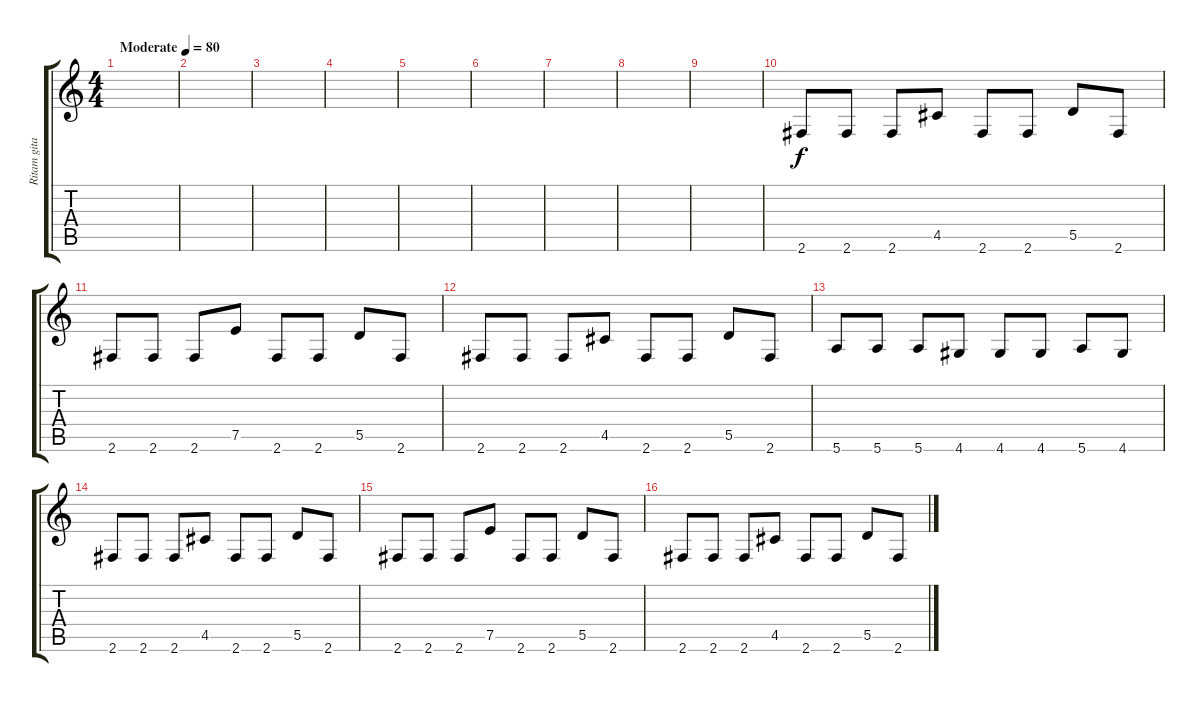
\track ("Ritam gitara" "Ritam gita") {instrument distortionguitar}
\staff {score tabs}
\tuning (E4 B3 G3 D3 A2 E2) {hide}
\ts (4 4)
\tempo (80 "Moderate")
\clef g2
\ks c
|
|
|
|
|
|
|
|
|
2.6.8 2.6.8 2.6.8 4.5.8 2.6.8 2.6.8 5.5.8 2.6.8 |
2.6.8 2.6.8 2.6.8 7.5.8 2.6.8 2.6.8 5.5.8 2.6.8 |
2.6.8 2.6.8 2.6.8 4.5.8 2.6.8 2.6.8 5.5.8 2.6.8 |
5.6.8 5.6.8 5.6.8 4.6.8 4.6.8 4.6.8 5.6.8 4.6.8 |
2.6.8 2.6.8 2.6.8 4.5.8 2.6.8 2.6.8 5.5.8 2.6.8 |
2.6.8 2.6.8 2.6.8 7.5.8 2.6.8 2.6.8 5.5.8 2.6.8 |
2.6.8 2.6.8 2.6.8 4.5.8 2.6.8 2.6.8 5.5.8 2.6.8
